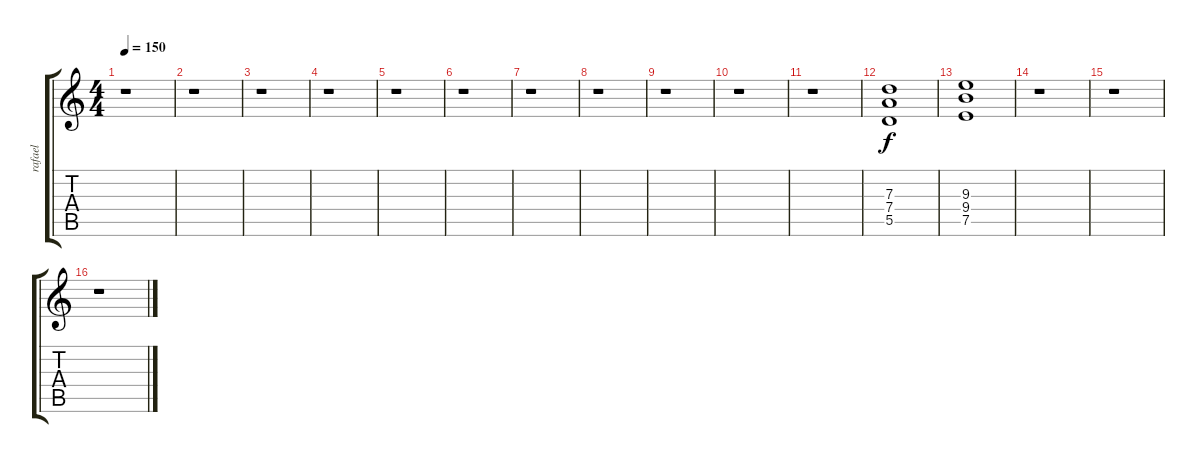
\track ("rafael" "rafael") {instrument distortionguitar}
\staff {score tabs}
\tuning (E4 B3 G3 D3 A2 E2) {hide}
\ts (4 4)
\tempo 150
\clef g2
\ks c
r.1{dy f} |
r.1 |
r.1 |
r.1 |
r.1 |
r.1 |
r.1 |
r.1 |
r.1 |
r.1 |
r.1 |
(7.3 7.4 5.5).1 |
(9.3 9.4 7.5).1 |
r.1 |
r.1 |
r.1
